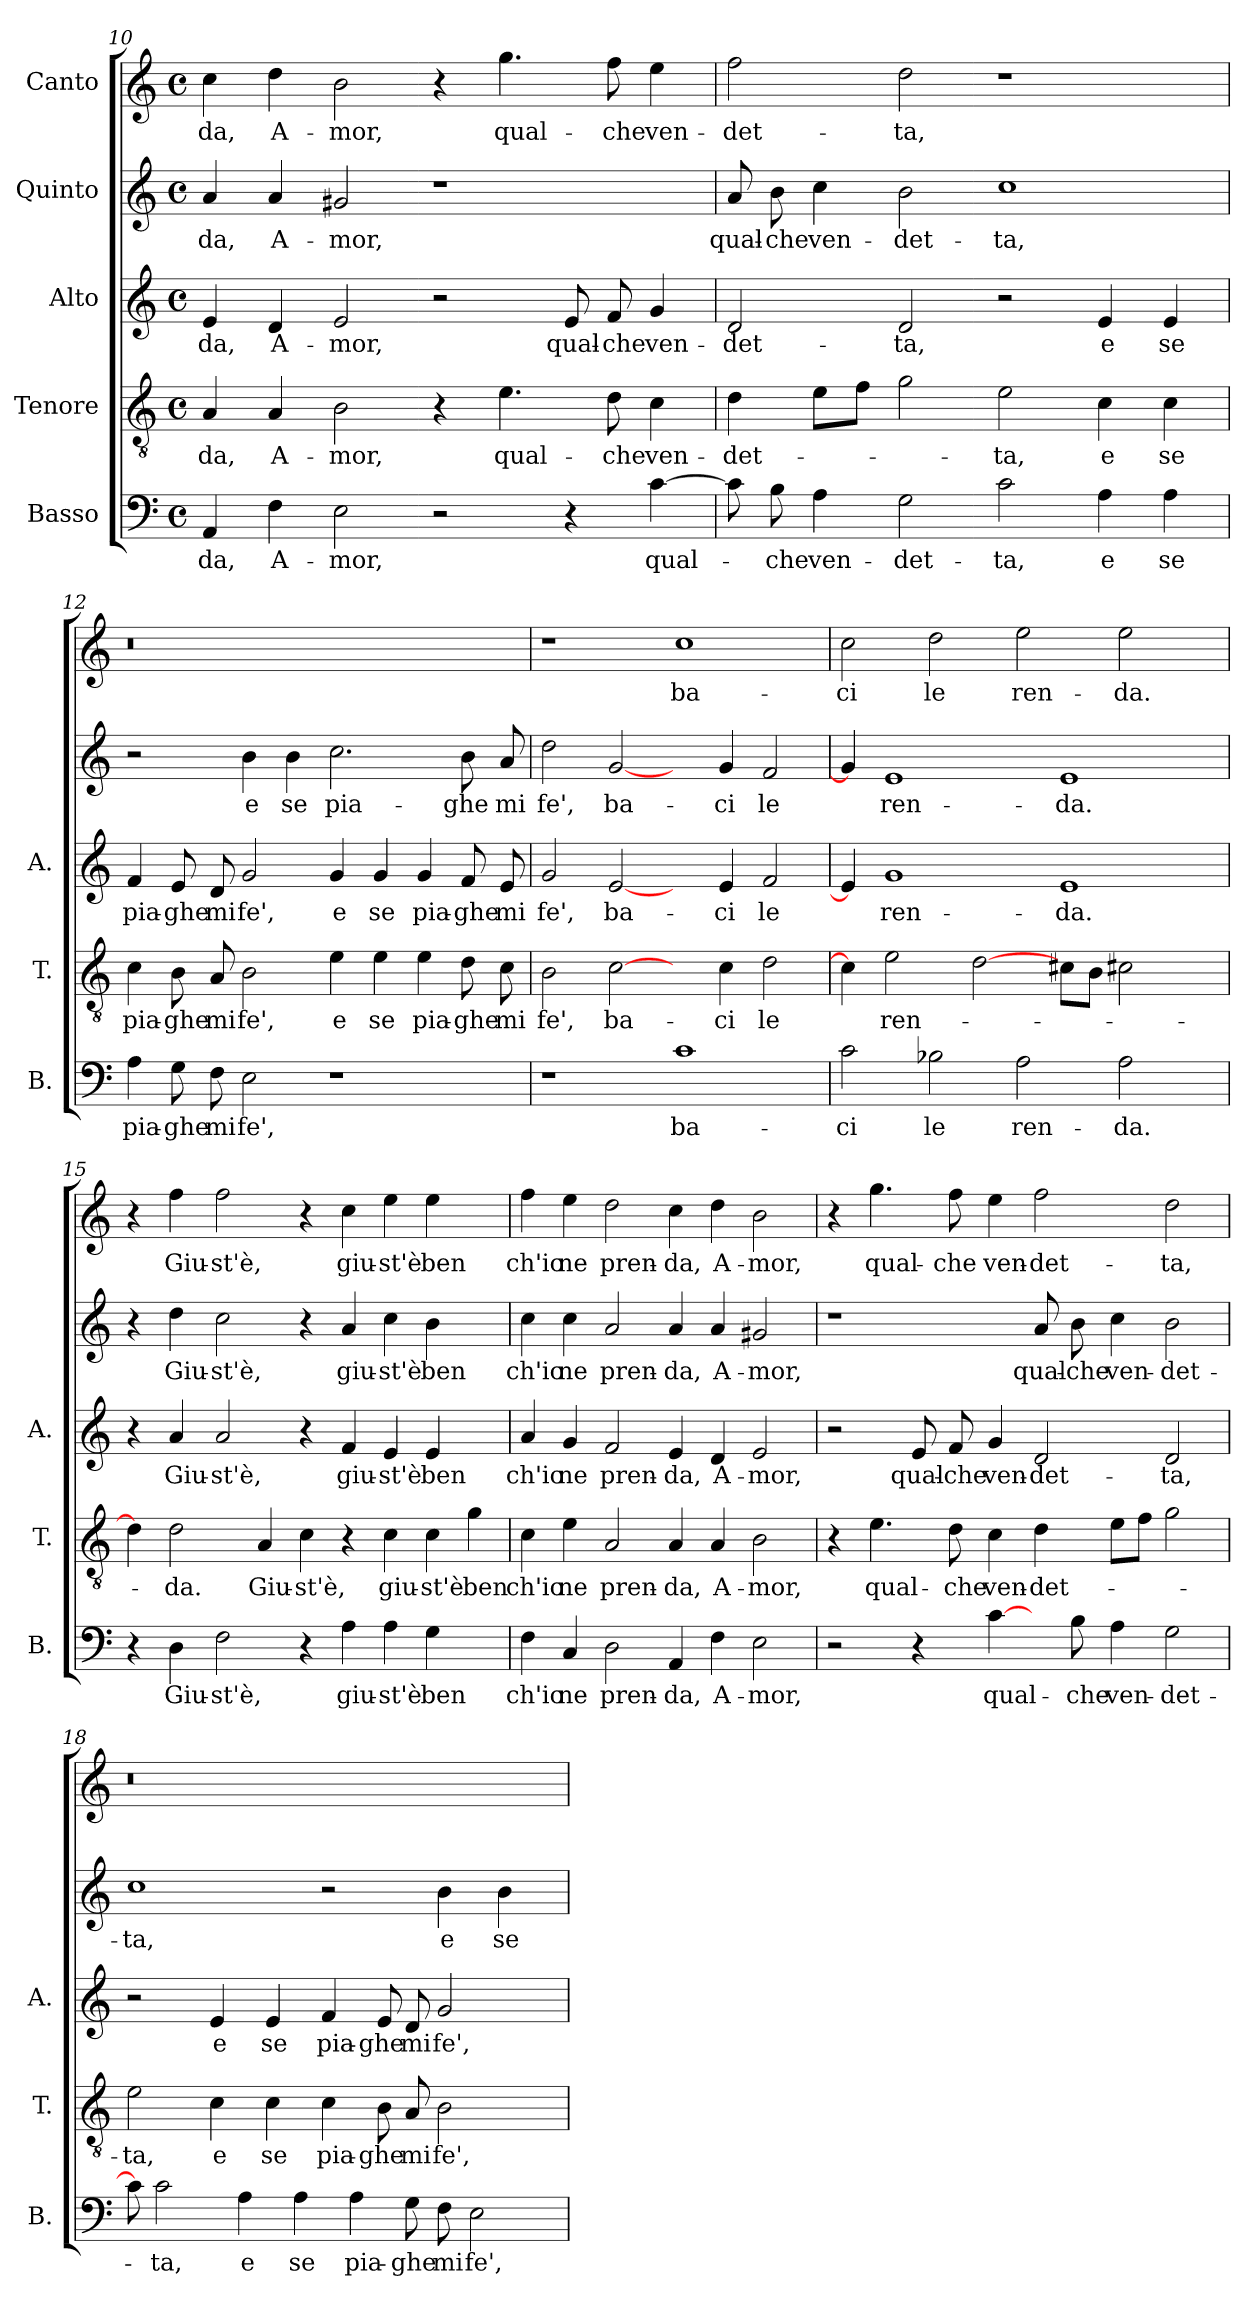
**kern	**text	**kern	**text	**kern	**text	**kern	**text	**kern	**text
*part5	*part5	*part4	*part4	*part3	*part3	*part2	*part2	*part1	*part1
*staff5	*staff5	*staff4	*staff4	*staff3	*staff3	*staff2	*staff2	*staff1	*staff1
*I"Basso	*	*I"Tenore	*	*I"Alto	*	*I"Quinto	*	*I"Canto	*
*I'B.	*	*I'T.	*	*I'A.	*	*	*	*	*
*clefF4	*	*clefGv2	*	*clefG2	*	*clefG2	*	*clefG2	*
*k[]	*	*k[]	*	*k[]	*	*k[]	*	*k[]	*
*C:	*	*C:	*	*C:	*	*C:	*	*C:	*
*M4/4	*	*M4/4	*	*M4/4	*	*M4/4	*	*M4/4	*
*met(c)	*	*met(c)	*	*met(c)	*	*met(c)	*	*met(c)	*
=10	=10	=10	=10	=10	=10	=10	=10	=10	=10
4AA/	-da,	4A/	-da,	4e/	-da,	4a/	-da,	4cc\	-da,
4F\	A-	4A/	A-	4d/	A-	4a/	A-	4dd\	A-
2E\	-mor,	2B\	-mor,	2e/	-mor,	2g#X/	-mor,	2b\	-mor,
2r	.	4r	.	2r	.	1r	.	4r	.
.	.	4.e\	qual-	.	.	.	.	4.gg\	qual-
4r	.	.	.	8e/	qual-	.	.	.	.
.	.	8d\	-che	8f/	-che	.	.	8ff\	-che
[4c\	qual-	4c\	ven-	4g/	ven-	.	.	4ee\	ven-
=11	=11	=11	=11	=11	=11	=11	=11	=11	=11
8c\]	.	4d\	-det-	2d/	-det-	8a/	qual-	2ff\	-det-
8B\	-che	.	.	.	.	8b\	-che	.	.
4A\	ven-	8e\L	.	.	.	4cc\	ven-	.	.
.	.	8f\J	.	.	.	.	.	.	.
2G\	-det-	2g\	.	2d/	-ta,	2b\	-det-	2dd\	-ta,
2c\	-ta,	2e\	-ta,	2r	.	1cc\	-ta,	1r	.
4A\	e	4c\	e	4e/	e	.	.	.	.
4A\	se	4c\	se	4e/	se	.	.	.	.
=12	=12	=12	=12	=12	=12	=12	=12	=12	=12
!	!	!	!	!	!	!	!	!LO:N:vis=0	!
4A\	pia-	4c\	pia-	4f/	pia-	2r	.	1r	.
8G\	-ghe	8B\	-ghe	8e/	-ghe	.	.	.	.
8F\	mi	8A/	mi	8d/	mi	.	.	.	.
2E\	fe',	2B\	fe',	2g/	fe',	4b\	e	.	.
.	.	.	.	.	.	4b\	se	.	.
1r	.	4e\	e	4g/	e	2.cc\	pia-	1ryy	.
.	.	4e\	se	4g/	se	.	.	.	.
.	.	4e\	pia-	4g/	pia-	.	.	.	.
.	.	8d\	-ghe	8f/	-ghe	8b\	-ghe	.	.
.	.	8c\	mi	8e/	mi	8a/	mi	.	.
=13	=13	=13	=13	=13	=13	=13	=13	=13	=13
1r	.	2B\	fe',	2g/	fe',	2dd\	fe',	1r	.
.	.	[2c\	ba-	[2e/	ba-	[2g/	ba-	.	.
1c\	ba-	4ryy	.	4ryy	.	4ryy	.	1cc\	ba-
.	.	4c\	-ci	4e/	-ci	4g/	-ci	.	.
.	.	2d\	le	2f/	le	2f/	le	.	.
=14	=14	=14	=14	=14	=14	=14	=14	=14	=14
2c\	-ci	4c\]	.	4e/]	.	4g/]	.	2cc\	-ci
.	.	2e\	ren-	1g/	ren-	1e/	ren-	.	.
2B-X\	le	.	.	.	.	.	.	2dd\	le
.	.	[2d\	.	.	.	.	.	.	.
2A\	ren-	.	.	.	.	.	.	2ee\	ren-
.	.	8c#X\L	.	1e/	-da.	1e/	-da.	.	.
.	.	8B\J	.	.	.	.	.	.	.
2A\	-da.	2c#X\	.	.	.	.	.	2ee\	-da.
4ryy	.	4ryy	.	.	.	.	.	4ryy	.
=15	=15	=15	=15	=15	=15	=15	=15	=15	=15
4r	.	4d\]	.	4r	.	4r	.	4r	.
4D\	Giu-	2d\	-da.	4a/	Giu-	4dd\	Giu-	4ff\	Giu-
2F\	-st'è,	.	.	2a/	-st'è,	2cc\	-st'è,	2ff\	-st'è,
.	.	4A/	Giu-	.	.	.	.	.	.
4r	.	4c\	-st'è,	4r	.	4r	.	4r	.
4A\	giu-	4r	.	4f/	giu-	4a/	giu-	4cc\	giu-
4A\	-st'è	4c\	giu-	4e/	-st'è	4cc\	-st'è	4ee\	-st'è
4G\	ben	4c\	-st'è	4e/	ben	4b\	ben	4ee\	ben
4ryy	.	4g\	ben	4ryy	.	4ryy	.	4ryy	.
=16	=16	=16	=16	=16	=16	=16	=16	=16	=16
4F\	ch'io	4c\	ch'io	4a/	ch'io	4cc\	ch'io	4ff\	ch'io
4C/	ne	4e\	ne	4g/	ne	4cc\	ne	4ee\	ne
2D\	pren-	2A/	pren-	2f/	pren-	2a/	pren-	2dd\	pren-
4AA/	-da,	4A/	-da,	4e/	-da,	4a/	-da,	4cc\	-da,
4F\	A-	4A/	A-	4d/	A-	4a/	A-	4dd\	A-
2E\	-mor,	2B\	-mor,	2e/	-mor,	2g#X/	-mor,	2b\	-mor,
=17	=17	=17	=17	=17	=17	=17	=17	=17	=17
2r	.	4r	.	2r	.	1r	.	4r	.
.	.	4.e\	qual-	.	.	.	.	4.gg\	qual-
4r	.	.	.	8e/	qual-	.	.	.	.
.	.	8d\	-che	8f/	-che	.	.	8ff\	-che
[4c\	qual-	4c\	ven-	4g/	ven-	.	.	4ee\	ven-
8ryy	.	4d\	-det-	2d/	-det-	8a/	qual-	2ff\	-det-
8B\	-che	.	.	.	.	8b\	-che	.	.
4A\	ven-	8e\L	.	.	.	4cc\	ven-	.	.
.	.	8f\J	.	.	.	.	.	.	.
2G\	-det-	2g\	.	2d/	-ta,	2b\	-det-	2dd\	-ta,
=18	=18	=18	=18	=18	=18	=18	=18	=18	=18
!	!	!	!	!	!	!	!	!LO:N:vis=0	!
8c\]	.	2e\	-ta,	2r	.	1cc\	-ta,	1r	.
2c\	-ta,	.	.	.	.	.	.	.	.
.	.	4c\	e	4e/	e	.	.	.	.
4A\	e	.	.	.	.	.	.	.	.
.	.	4c\	se	4e/	se	.	.	.	.
4A\	se	.	.	.	.	.	.	.	.
.	.	4c\	pia-	4f/	pia-	2r	.	1ryy	.
4A\	pia-	.	.	.	.	.	.	.	.
.	.	8B\	-ghe	8e/	-ghe	.	.	.	.
8G\	-ghe	8A/	mi	8d/	mi	.	.	.	.
8F\	mi	2B\	fe',	2g/	fe',	4b\	e	.	.
2E\	fe',	.	.	.	.	.	.	.	.
.	.	.	.	.	.	4b\	se	.	.
.	.	8ryy	.	8ryy	.	8ryy	.	8ryy	.
=	=	=	=	=	=	=	=	=	=
*-	*-	*-	*-	*-	*-	*-	*-	*-	*-
